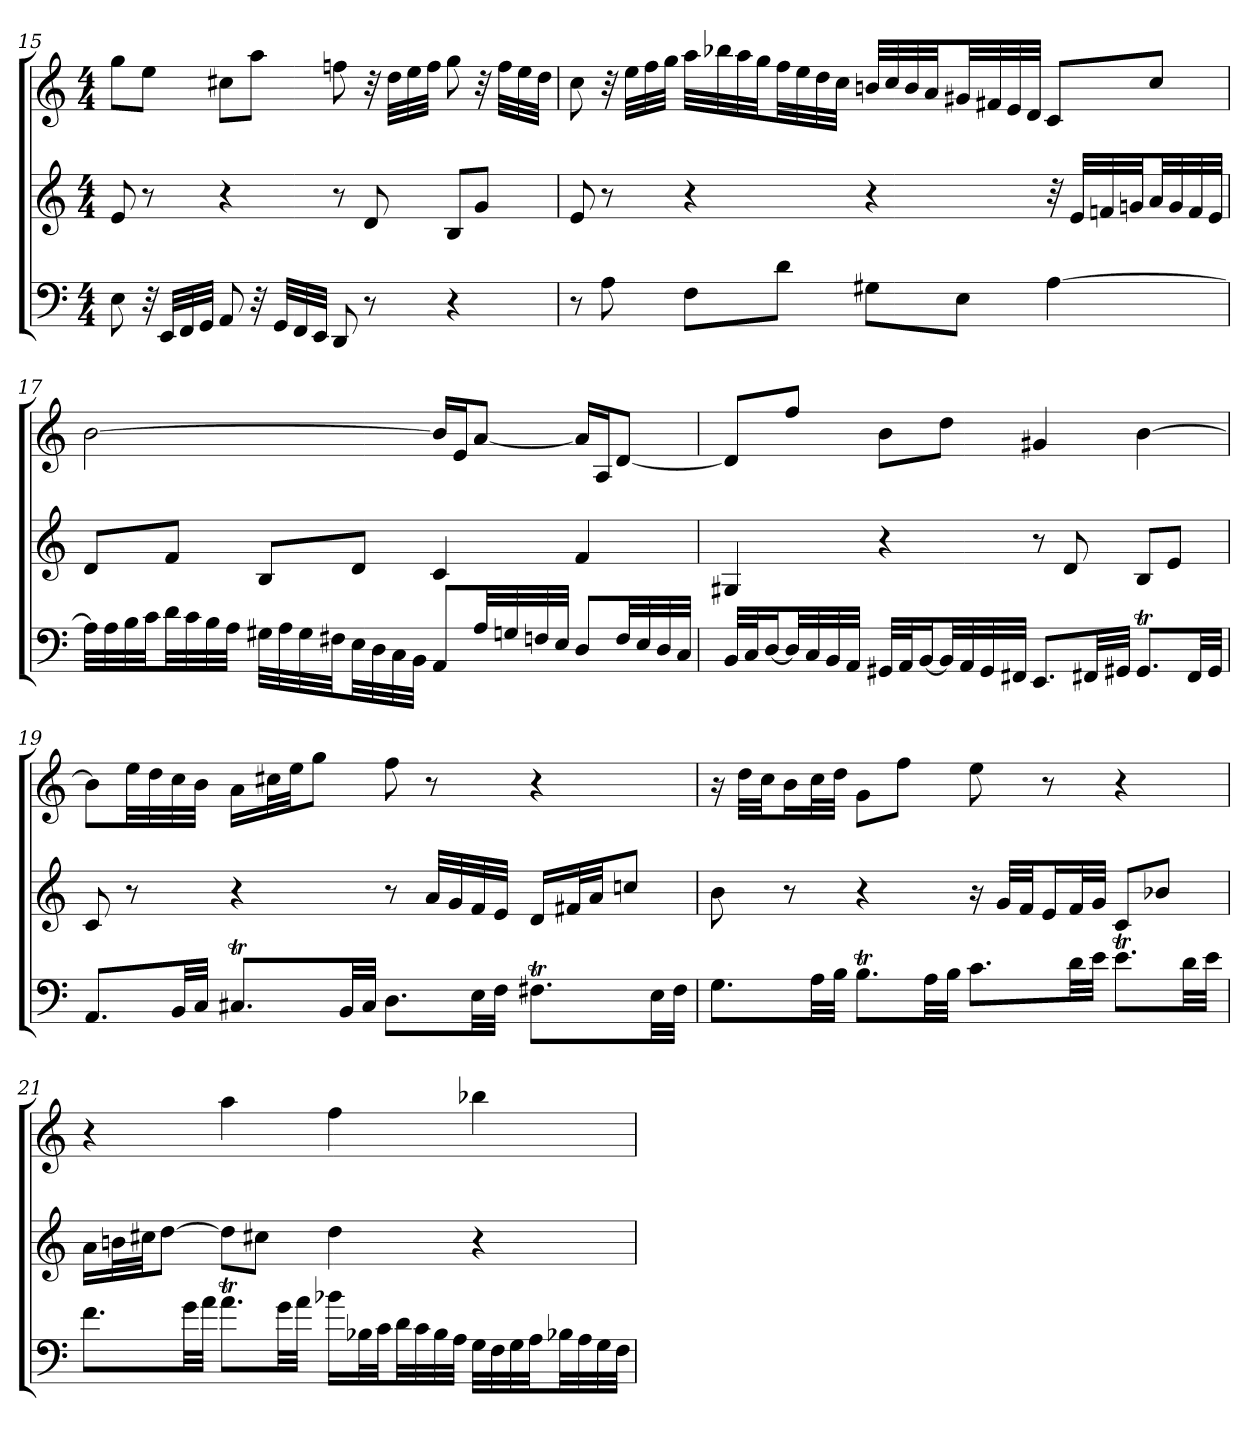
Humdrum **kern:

**kern	**kern	**kern
*part3	*part2	*part1
*staff3	*staff2	*staff1
*clefF4	*clefG2	*clefG2
*M4/4	*M4/4	*M4/4
=15	=15	=15
8E	8e	8gg\L
32r	8r	8ee\J
32EE/LLL	.	.
32FF/	.	.
32GG/JJJ	.	.
8AA	4r	8cc#X\L
32r	.	8aa\J
32GG/LLL	.	.
32FF/	.	.
32EE/JJJ	.	.
8DD	8r	8ffn
8r	8d	32r
.	.	32dd\LLL
.	.	32ee\
.	.	32ff\JJJ
4r	8B/L	8gg
.	8g/J	32r
.	.	32ff\LLL
.	.	32ee\
.	.	32dd\JJJ
=16	=16	=16
8r	8e	8cc
8A	8r	32r
.	.	32ee\LLL
.	.	32ff\
.	.	32gg\JJJ
8F\L	4r	32aa\LLL
.	.	32bb-X\
.	.	32aa\
.	.	32gg\JJ
8d\J	.	32ff\LL
.	.	32ee\
.	.	32dd\
.	.	32cc\JJJ
8G#X\L	4r	32bn/LLL
.	.	32cc/
.	.	32b/
.	.	32a/JJ
8E\J	.	32g#X/LL
.	.	32f#X/
.	.	32e/
.	.	32d/JJJ
[4A	32r	8c/L
.	32e/LLL	.
.	32fn/	.
.	32gn/JJ	.
.	32a/LL	8cc/J
.	32g/	.
.	32f/	.
.	32e/JJJ	.
=17	=17	=17
32A\LLL]	8d/L	[2b
32A\	.	.
32B\	.	.
32c\JJ	.	.
32d\LL	8f/J	.
32c\	.	.
32B\	.	.
32A\JJJ	.	.
32G#X\LLL	8B/L	.
32A\	.	.
32G#\	.	.
32F#X\JJ	.	.
32E\LL	8d/J	.
32D\	.	.
32C\	.	.
32BB\JJJ	.	.
8AA/L	4c	16b/LL]
.	.	16e/J
32A/LL	.	[8a/J
32Gn/	.	.
32Fn/	.	.
32E/JJJ	.	.
8D/L	4f	16a/LL]
.	.	16A/J
32F/LL	.	[8d/J
32E/	.	.
32D/	.	.
32C/JJJ	.	.
=18	=18	=18
32BB/LLL	4G#X	8d/L]
32C/J	.	.
[16D/J	.	.
32D/LL]	.	8ff/J
32C/	.	.
32BB/	.	.
32AA/JJJ	.	.
32GG#X/LLL	4r	8b\L
32AA/J	.	.
[16BB/J	.	.
32BB/LL]	.	8dd\J
32AA/	.	.
32GG#/	.	.
32FF#X/JJJ	.	.
8.EE/L	8r	4g#X
.	8d	.
32FF#X/LL	.	.
32GG#X/JJJ	.	.
8.GG#t/L	8B/L	[4b
.	8e/J	.
32FF#/LL	.	.
32GG#/JJJ	.	.
=19	=19	=19
8.AA/L	8c	8b\L]
.	8r	32ee\LL
.	.	32dd\
32BB/LL	.	32cc\
32C/JJJ	.	32b\JJJ
8.C#Xt/L	4r	16a\LL
.	.	32cc#X\L
.	.	32ee\JJ
.	.	8gg\J
32BB/LL	.	.
32C#/JJJ	.	.
8.D\L	8r	8ff
.	32a/LLL	8r
.	32g/	.
32E\LL	32f/	.
32F\JJJ	32e/JJJ	.
8.F#Xt\L	16d/LL	4r
.	32f#X/L	.
.	32a/JJ	.
.	8ccn/J	.
32E\LL	.	.
32F#\JJJ	.	.
=20	=20	=20
8.G\L	8b	16r
.	.	32dd\LLL
.	.	32cc\JJ
.	8r	16b\L
32A\LL	.	32cc\L
32B\JJJ	.	32dd\JJJ
8.Bt\L	4r	8g\L
.	.	8ff\J
32A\LL	.	.
32B\JJJ	.	.
8.c\L	16r	8ee
.	32g/LLL	.
.	32f/JJ	.
.	16e/L	8r
32d\LL	32f/L	.
32e\JJJ	32g/JJJ	.
8.et\L	8c/L	4r
.	8b-X/J	.
32d\LL	.	.
32e\JJJ	.	.
=21	=21	=21
8.f\L	16a\LL	4r
.	32bn\L	.
.	32cc#X\JJ	.
.	[8dd\J	.
32g\LL	.	.
32a\JJJ	.	.
8.aT\L	8dd\L]	4aa
.	8cc#X\J	.
32g\LL	.	.
32a\JJJ	.	.
16b-X\LL	4dd	4ff
32B-X\L	.	.
32c\JJ	.	.
32d\LL	.	.
32c\	.	.
32B-\	.	.
32A\JJJ	.	.
32G\LLL	4r	4bb-X
32F\	.	.
32G\	.	.
32A\JJ	.	.
32B-X\LL	.	.
32A\	.	.
32G\	.	.
32F\JJJ	.	.
=	=	=
*-	*-	*-
